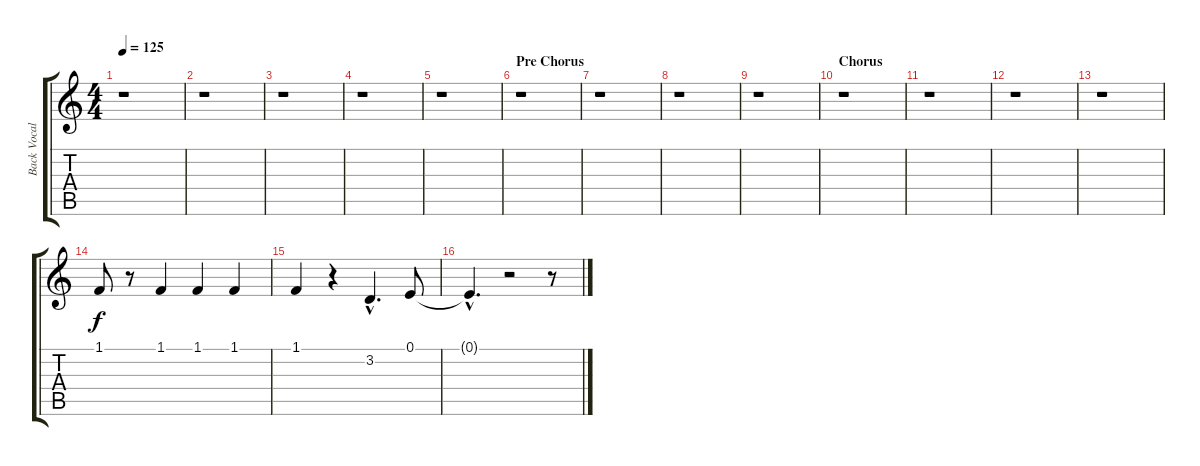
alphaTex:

\track ("Back Vocals" "Back Vocal") {instrument altosax}
\staff {score tabs}
\tuning (E4 B3 G3 D3 A2 E2) {hide}
\ts (4 4)
\tempo 125
\clef g2
\ks c
r.1{dy f} |
r.1 |
r.1 |
r.1 |
r.1 |
\section ("" "Pre Chorus")
r.1 |
r.1 |
r.1 |
r.1 |
\section ("" "Chorus")
r.1 |
r.1 |
r.1 |
r.1 |
1.1.8 r.8 1.1.4 1.1.4 1.1.4 |
1.1.4 r.4 3.2{hac}.4{d} 0.1.8 |
0.1{hac t}.4{d} r.2 r.8
